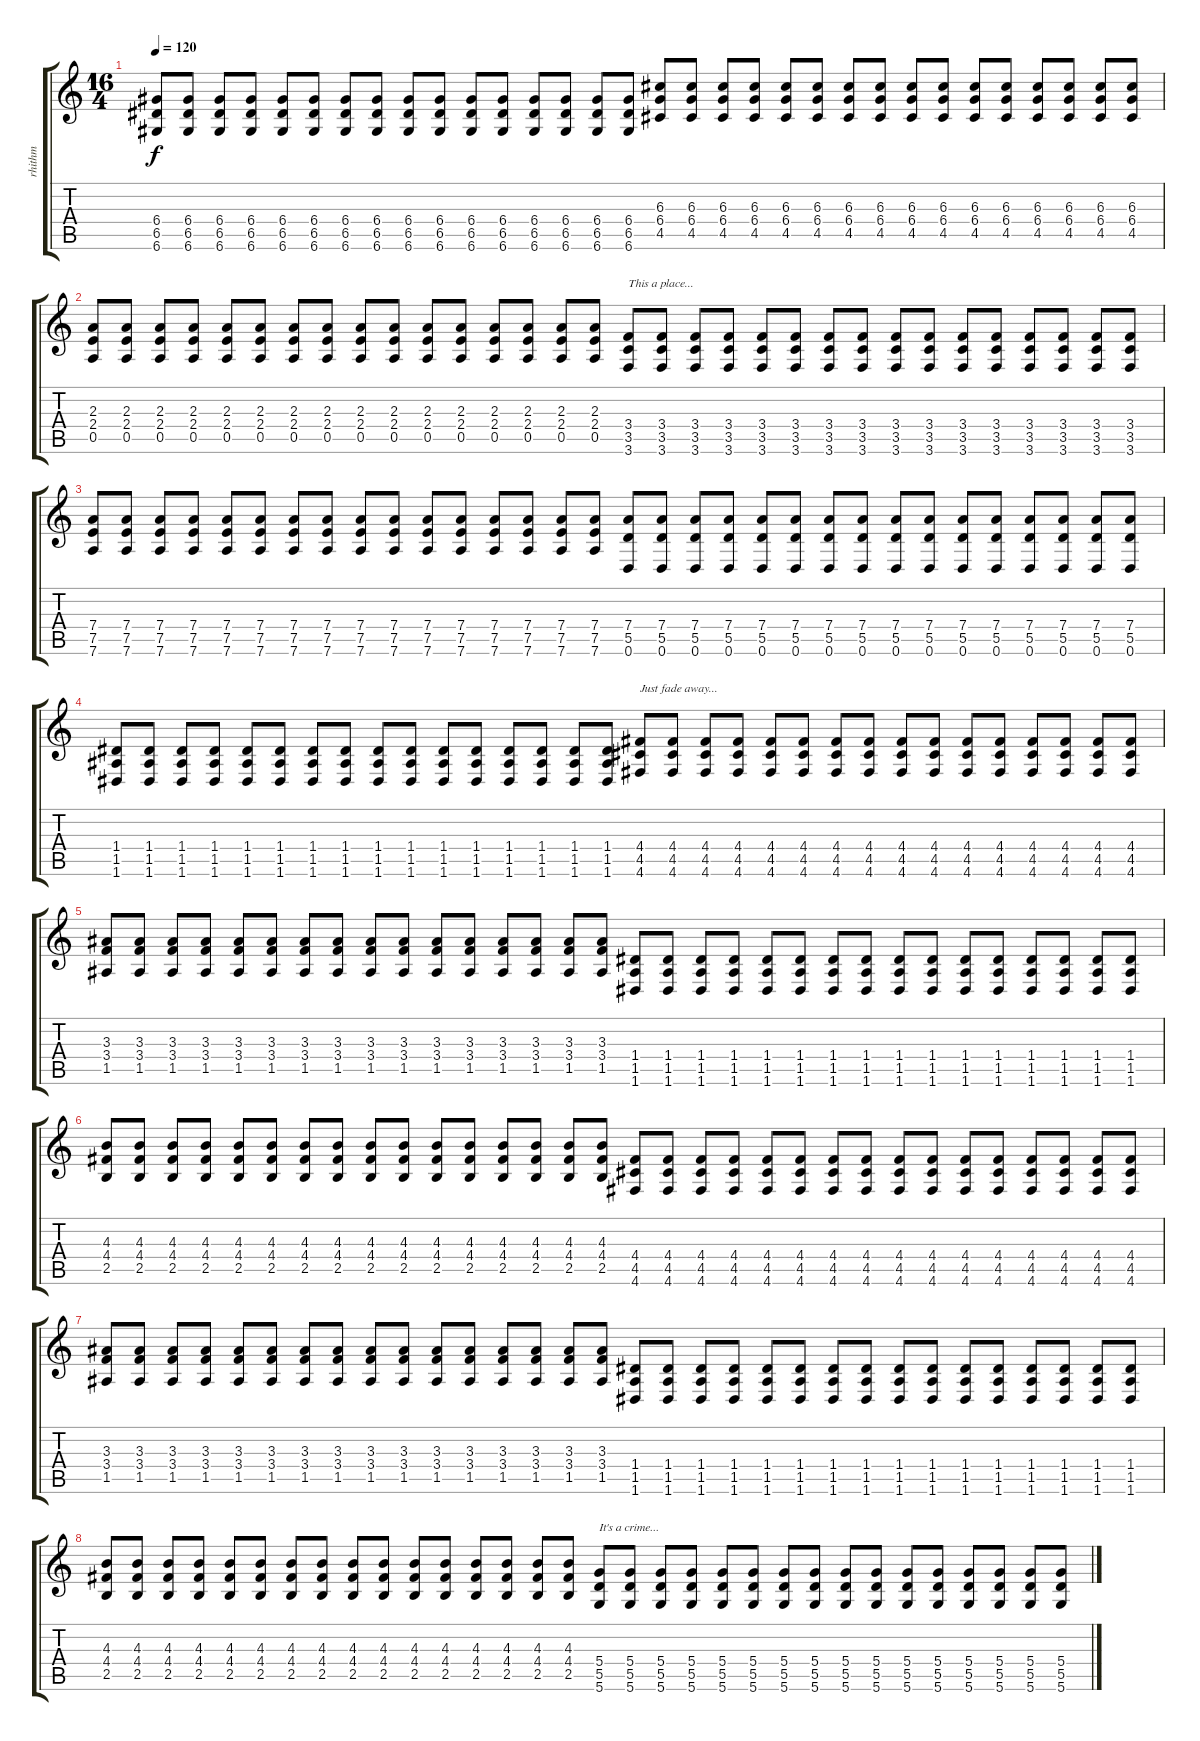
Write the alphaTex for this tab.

\track ("rhithm" "rhithm") {instrument electricguitarjazz}
\staff {score tabs}
\tuning (E4 B3 G3 D3 A2 D2) {hide}
\ts (16 4)
\tempo 120
\clef g2
\ks c
(6.4 6.5 6.6).8{dy f} (6.4 6.5 6.6).8 (6.4 6.5 6.6).8 (6.4 6.5 6.6).8 (6.4 6.5 6.6).8 (6.4 6.5 6.6).8 (6.4 6.5 6.6).8 (6.4 6.5 6.6).8 (6.4 6.5 6.6).8 (6.4 6.5 6.6).8 (6.4 6.5 6.6).8 (6.4 6.5 6.6).8 (6.4 6.5 6.6).8 (6.4 6.5 6.6).8 (6.4 6.5 6.6).8 (6.4 6.5 6.6).8 (6.3 6.4 4.5).8 (6.3 6.4 4.5).8 (6.3 6.4 4.5).8 (6.3 6.4 4.5).8 (6.3 6.4 4.5).8 (6.3 6.4 4.5).8 (6.3 6.4 4.5).8 (6.3 6.4 4.5).8 (6.3 6.4 4.5).8 (6.3 6.4 4.5).8 (6.3 6.4 4.5).8 (6.3 6.4 4.5).8 (6.3 6.4 4.5).8 (6.3 6.4 4.5).8 (6.3 6.4 4.5).8 (6.3 6.4 4.5).8 |
(2.3 2.4 0.5).8 (2.3 2.4 0.5).8 (2.3 2.4 0.5).8 (2.3 2.4 0.5).8 (2.3 2.4 0.5).8 (2.3 2.4 0.5).8 (2.3 2.4 0.5).8 (2.3 2.4 0.5).8 (2.3 2.4 0.5).8 (2.3 2.4 0.5).8 (2.3 2.4 0.5).8 (2.3 2.4 0.5).8 (2.3 2.4 0.5).8 (2.3 2.4 0.5).8 (2.3 2.4 0.5).8 (2.3 2.4 0.5).8 (3.4 3.5 3.6).8{txt "This a place..."} (3.4 3.5 3.6).8 (3.4 3.5 3.6).8 (3.4 3.5 3.6).8 (3.4 3.5 3.6).8 (3.4 3.5 3.6).8 (3.4 3.5 3.6).8 (3.4 3.5 3.6).8 (3.4 3.5 3.6).8 (3.4 3.5 3.6).8 (3.4 3.5 3.6).8 (3.4 3.5 3.6).8 (3.4 3.5 3.6).8 (3.4 3.5 3.6).8 (3.4 3.5 3.6).8 (3.4 3.5 3.6).8 |
(7.4 7.5 7.6).8 (7.4 7.5 7.6).8 (7.4 7.5 7.6).8 (7.4 7.5 7.6).8 (7.4 7.5 7.6).8 (7.4 7.5 7.6).8 (7.4 7.5 7.6).8 (7.4 7.5 7.6).8 (7.4 7.5 7.6).8 (7.4 7.5 7.6).8 (7.4 7.5 7.6).8 (7.4 7.5 7.6).8 (7.4 7.5 7.6).8 (7.4 7.5 7.6).8 (7.4 7.5 7.6).8 (7.4 7.5 7.6).8 (7.4 5.5 0.6).8 (7.4 5.5 0.6).8 (7.4 5.5 0.6).8 (7.4 5.5 0.6).8 (7.4 5.5 0.6).8 (7.4 5.5 0.6).8 (7.4 5.5 0.6).8 (7.4 5.5 0.6).8 (7.4 5.5 0.6).8 (7.4 5.5 0.6).8 (7.4 5.5 0.6).8 (7.4 5.5 0.6).8 (7.4 5.5 0.6).8 (7.4 5.5 0.6).8 (7.4 5.5 0.6).8 (7.4 5.5 0.6).8 |
(1.4 1.5 1.6).8 (1.4 1.5 1.6).8 (1.4 1.5 1.6).8 (1.4 1.5 1.6).8 (1.4 1.5 1.6).8 (1.4 1.5 1.6).8 (1.4 1.5 1.6).8 (1.4 1.5 1.6).8 (1.4 1.5 1.6).8 (1.4 1.5 1.6).8 (1.4 1.5 1.6).8 (1.4 1.5 1.6).8 (1.4 1.5 1.6).8 (1.4 1.5 1.6).8 (1.4 1.5 1.6).8 (1.4 1.5 1.6).8 (4.4 4.5 4.6).8{txt "Just fade away..."} (4.4 4.5 4.6).8 (4.4 4.5 4.6).8 (4.4 4.5 4.6).8 (4.4 4.5 4.6).8 (4.4 4.5 4.6).8 (4.4 4.5 4.6).8 (4.4 4.5 4.6).8 (4.4 4.5 4.6).8 (4.4 4.5 4.6).8 (4.4 4.5 4.6).8 (4.4 4.5 4.6).8 (4.4 4.5 4.6).8 (4.4 4.5 4.6).8 (4.4 4.5 4.6).8 (4.4 4.5 4.6).8 |
(3.3 3.4 1.5).8 (3.3 3.4 1.5).8 (3.3 3.4 1.5).8 (3.3 3.4 1.5).8 (3.3 3.4 1.5).8 (3.3 3.4 1.5).8 (3.3 3.4 1.5).8 (3.3 3.4 1.5).8 (3.3 3.4 1.5).8 (3.3 3.4 1.5).8 (3.3 3.4 1.5).8 (3.3 3.4 1.5).8 (3.3 3.4 1.5).8 (3.3 3.4 1.5).8 (3.3 3.4 1.5).8 (3.3 3.4 1.5).8 (1.4 1.5 1.6).8 (1.4 1.5 1.6).8 (1.4 1.5 1.6).8 (1.4 1.5 1.6).8 (1.4 1.5 1.6).8 (1.4 1.5 1.6).8 (1.4 1.5 1.6).8 (1.4 1.5 1.6).8 (1.4 1.5 1.6).8 (1.4 1.5 1.6).8 (1.4 1.5 1.6).8 (1.4 1.5 1.6).8 (1.4 1.5 1.6).8 (1.4 1.5 1.6).8 (1.4 1.5 1.6).8 (1.4 1.5 1.6).8 |
(4.3 4.4 2.5).8 (4.3 4.4 2.5).8 (4.3 4.4 2.5).8 (4.3 4.4 2.5).8 (4.3 4.4 2.5).8 (4.3 4.4 2.5).8 (4.3 4.4 2.5).8 (4.3 4.4 2.5).8 (4.3 4.4 2.5).8 (4.3 4.4 2.5).8 (4.3 4.4 2.5).8 (4.3 4.4 2.5).8 (4.3 4.4 2.5).8 (4.3 4.4 2.5).8 (4.3 4.4 2.5).8 (4.3 4.4 2.5).8 (4.4 4.5 4.6).8 (4.4 4.5 4.6).8 (4.4 4.5 4.6).8 (4.4 4.5 4.6).8 (4.4 4.5 4.6).8 (4.4 4.5 4.6).8 (4.4 4.5 4.6).8 (4.4 4.5 4.6).8 (4.4 4.5 4.6).8 (4.4 4.5 4.6).8 (4.4 4.5 4.6).8 (4.4 4.5 4.6).8 (4.4 4.5 4.6).8 (4.4 4.5 4.6).8 (4.4 4.5 4.6).8 (4.4 4.5 4.6).8 |
(3.3 3.4 1.5).8 (3.3 3.4 1.5).8 (3.3 3.4 1.5).8 (3.3 3.4 1.5).8 (3.3 3.4 1.5).8 (3.3 3.4 1.5).8 (3.3 3.4 1.5).8 (3.3 3.4 1.5).8 (3.3 3.4 1.5).8 (3.3 3.4 1.5).8 (3.3 3.4 1.5).8 (3.3 3.4 1.5).8 (3.3 3.4 1.5).8 (3.3 3.4 1.5).8 (3.3 3.4 1.5).8 (3.3 3.4 1.5).8 (1.4 1.5 1.6).8 (1.4 1.5 1.6).8 (1.4 1.5 1.6).8 (1.4 1.5 1.6).8 (1.4 1.5 1.6).8 (1.4 1.5 1.6).8 (1.4 1.5 1.6).8 (1.4 1.5 1.6).8 (1.4 1.5 1.6).8 (1.4 1.5 1.6).8 (1.4 1.5 1.6).8 (1.4 1.5 1.6).8 (1.4 1.5 1.6).8 (1.4 1.5 1.6).8 (1.4 1.5 1.6).8 (1.4 1.5 1.6).8 |
(4.3 4.4 2.5).8 (4.3 4.4 2.5).8 (4.3 4.4 2.5).8 (4.3 4.4 2.5).8 (4.3 4.4 2.5).8 (4.3 4.4 2.5).8 (4.3 4.4 2.5).8 (4.3 4.4 2.5).8 (4.3 4.4 2.5).8 (4.3 4.4 2.5).8 (4.3 4.4 2.5).8 (4.3 4.4 2.5).8 (4.3 4.4 2.5).8 (4.3 4.4 2.5).8 (4.3 4.4 2.5).8 (4.3 4.4 2.5).8 (5.4 5.5 5.6).8{txt "It's a crime..."} (5.4 5.5 5.6).8 (5.4 5.5 5.6).8 (5.4 5.5 5.6).8 (5.4 5.5 5.6).8 (5.4 5.5 5.6).8 (5.4 5.5 5.6).8 (5.4 5.5 5.6).8 (5.4 5.5 5.6).8 (5.4 5.5 5.6).8 (5.4 5.5 5.6).8 (5.4 5.5 5.6).8 (5.4 5.5 5.6).8 (5.4 5.5 5.6).8 (5.4 5.5 5.6).8 (5.4 5.5 5.6).8
